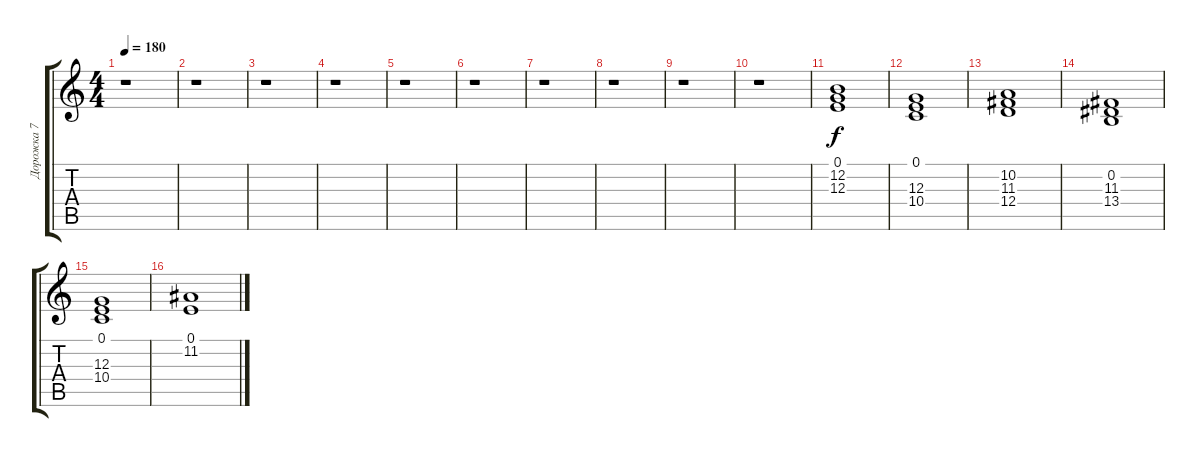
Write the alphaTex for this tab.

\track ("Дорожка 7" "Дорожка 7") {instrument choiraahs}
\staff {score tabs}
\tuning (E4 B3 G3 D3 A2 E2) {hide}
\ts (4 4)
\tempo 180
\clef g2
\ks c
r.1{dy f} |
r.1 |
r.1 |
r.1 |
r.1 |
r.1 |
r.1 |
r.1 |
r.1 |
r.1 |
(0.1 12.2 12.3).1 |
(0.1 12.3 10.4).1 |
(10.2 11.3 12.4).1 |
(0.2 11.3 13.4).1 |
(0.1 12.3 10.4).1 |
(0.1 11.2).1
